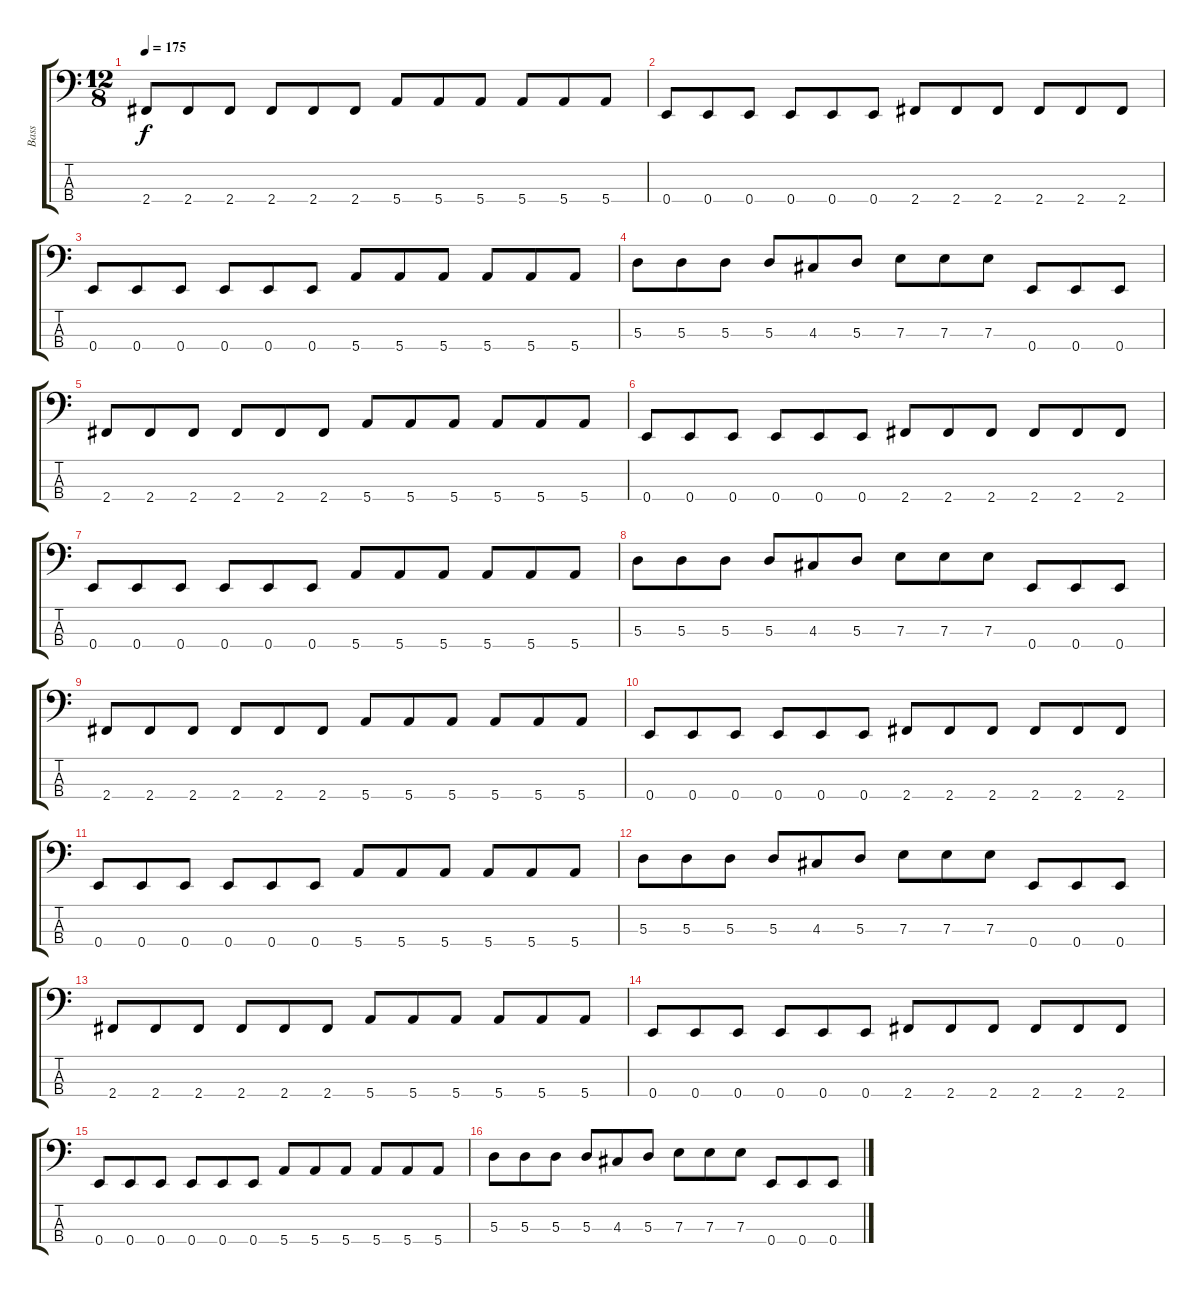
\track ("Bass" "Bass") {instrument electricbasspick}
\staff {score tabs}
\tuning (G2 D2 A1 E1) {hide}
\ts (12 8)
\tempo 175
\clef f4
\ks c
2.4.8{dy f} 2.4.8 2.4.8 2.4.8 2.4.8 2.4.8 5.4.8 5.4.8 5.4.8 5.4.8 5.4.8 5.4.8 |
0.4.8 0.4.8 0.4.8 0.4.8 0.4.8 0.4.8 2.4.8 2.4.8 2.4.8 2.4.8 2.4.8 2.4.8 |
0.4.8 0.4.8 0.4.8 0.4.8 0.4.8 0.4.8 5.4.8 5.4.8 5.4.8 5.4.8 5.4.8 5.4.8 |
5.3.8 5.3.8 5.3.8 5.3.8 4.3.8 5.3.8 7.3.8 7.3.8 7.3.8 0.4.8 0.4.8 0.4.8 |
2.4.8 2.4.8 2.4.8 2.4.8 2.4.8 2.4.8 5.4.8 5.4.8 5.4.8 5.4.8 5.4.8 5.4.8 |
0.4.8 0.4.8 0.4.8 0.4.8 0.4.8 0.4.8 2.4.8 2.4.8 2.4.8 2.4.8 2.4.8 2.4.8 |
0.4.8 0.4.8 0.4.8 0.4.8 0.4.8 0.4.8 5.4.8 5.4.8 5.4.8 5.4.8 5.4.8 5.4.8 |
5.3.8 5.3.8 5.3.8 5.3.8 4.3.8 5.3.8 7.3.8 7.3.8 7.3.8 0.4.8 0.4.8 0.4.8 |
2.4.8 2.4.8 2.4.8 2.4.8 2.4.8 2.4.8 5.4.8 5.4.8 5.4.8 5.4.8 5.4.8 5.4.8 |
0.4.8 0.4.8 0.4.8 0.4.8 0.4.8 0.4.8 2.4.8 2.4.8 2.4.8 2.4.8 2.4.8 2.4.8 |
0.4.8 0.4.8 0.4.8 0.4.8 0.4.8 0.4.8 5.4.8 5.4.8 5.4.8 5.4.8 5.4.8 5.4.8 |
5.3.8 5.3.8 5.3.8 5.3.8 4.3.8 5.3.8 7.3.8 7.3.8 7.3.8 0.4.8 0.4.8 0.4.8 |
2.4.8 2.4.8 2.4.8 2.4.8 2.4.8 2.4.8 5.4.8 5.4.8 5.4.8 5.4.8 5.4.8 5.4.8 |
0.4.8 0.4.8 0.4.8 0.4.8 0.4.8 0.4.8 2.4.8 2.4.8 2.4.8 2.4.8 2.4.8 2.4.8 |
0.4.8 0.4.8 0.4.8 0.4.8 0.4.8 0.4.8 5.4.8 5.4.8 5.4.8 5.4.8 5.4.8 5.4.8 |
5.3.8 5.3.8 5.3.8 5.3.8 4.3.8 5.3.8 7.3.8 7.3.8 7.3.8 0.4.8 0.4.8 0.4.8
